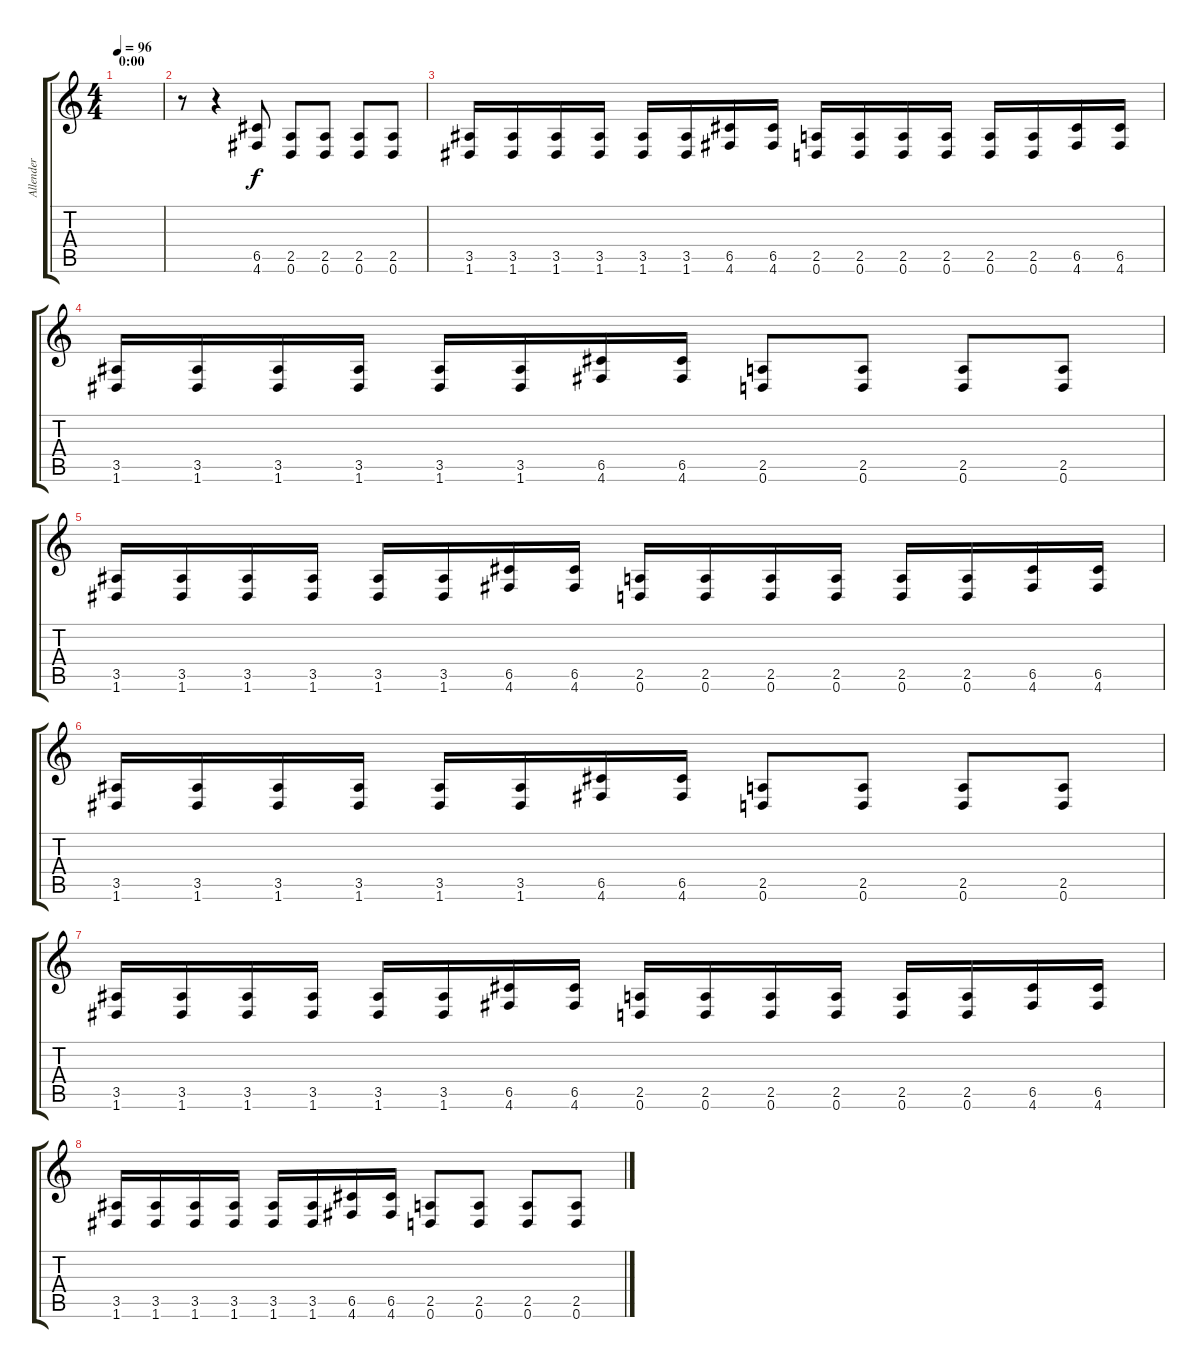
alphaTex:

\track ("Allender" "Allender") {instrument distortionguitar}
\staff {score tabs}
\tuning (D4 A3 F3 C3 G2 D2) {hide}
\ts (4 4)
\section ("" "0:00")
\tempo 96
\clef g2
\ks c
|
r.8 r.4 (6.5 4.6).8 (2.5 0.6).8 (2.5 0.6).8 (2.5 0.6).8 (2.5 0.6).8 |
(3.5 1.6).16 (3.5 1.6).16 (3.5 1.6).16 (3.5 1.6).16 (3.5 1.6).16 (3.5 1.6).16 (6.5 4.6).16 (6.5 4.6).16 (2.5 0.6).16 (2.5 0.6).16 (2.5 0.6).16 (2.5 0.6).16 (2.5 0.6).16 (2.5 0.6).16 (6.5 4.6).16 (6.5 4.6).16 |
(3.5 1.6).16 (3.5 1.6).16 (3.5 1.6).16 (3.5 1.6).16 (3.5 1.6).16 (3.5 1.6).16 (6.5 4.6).16 (6.5 4.6).16 (2.5 0.6).8 (2.5 0.6).8 (2.5 0.6).8 (2.5 0.6).8 |
(3.5 1.6).16 (3.5 1.6).16 (3.5 1.6).16 (3.5 1.6).16 (3.5 1.6).16 (3.5 1.6).16 (6.5 4.6).16 (6.5 4.6).16 (2.5 0.6).16 (2.5 0.6).16 (2.5 0.6).16 (2.5 0.6).16 (2.5 0.6).16 (2.5 0.6).16 (6.5 4.6).16 (6.5 4.6).16 |
(3.5 1.6).16 (3.5 1.6).16 (3.5 1.6).16 (3.5 1.6).16 (3.5 1.6).16 (3.5 1.6).16 (6.5 4.6).16 (6.5 4.6).16 (2.5 0.6).8 (2.5 0.6).8 (2.5 0.6).8 (2.5 0.6).8 |
(3.5 1.6).16 (3.5 1.6).16 (3.5 1.6).16 (3.5 1.6).16 (3.5 1.6).16 (3.5 1.6).16 (6.5 4.6).16 (6.5 4.6).16 (2.5 0.6).16 (2.5 0.6).16 (2.5 0.6).16 (2.5 0.6).16 (2.5 0.6).16 (2.5 0.6).16 (6.5 4.6).16 (6.5 4.6).16 |
(3.5 1.6).16 (3.5 1.6).16 (3.5 1.6).16 (3.5 1.6).16 (3.5 1.6).16 (3.5 1.6).16 (6.5 4.6).16 (6.5 4.6).16 (2.5 0.6).8 (2.5 0.6).8 (2.5 0.6).8 (2.5 0.6).8
